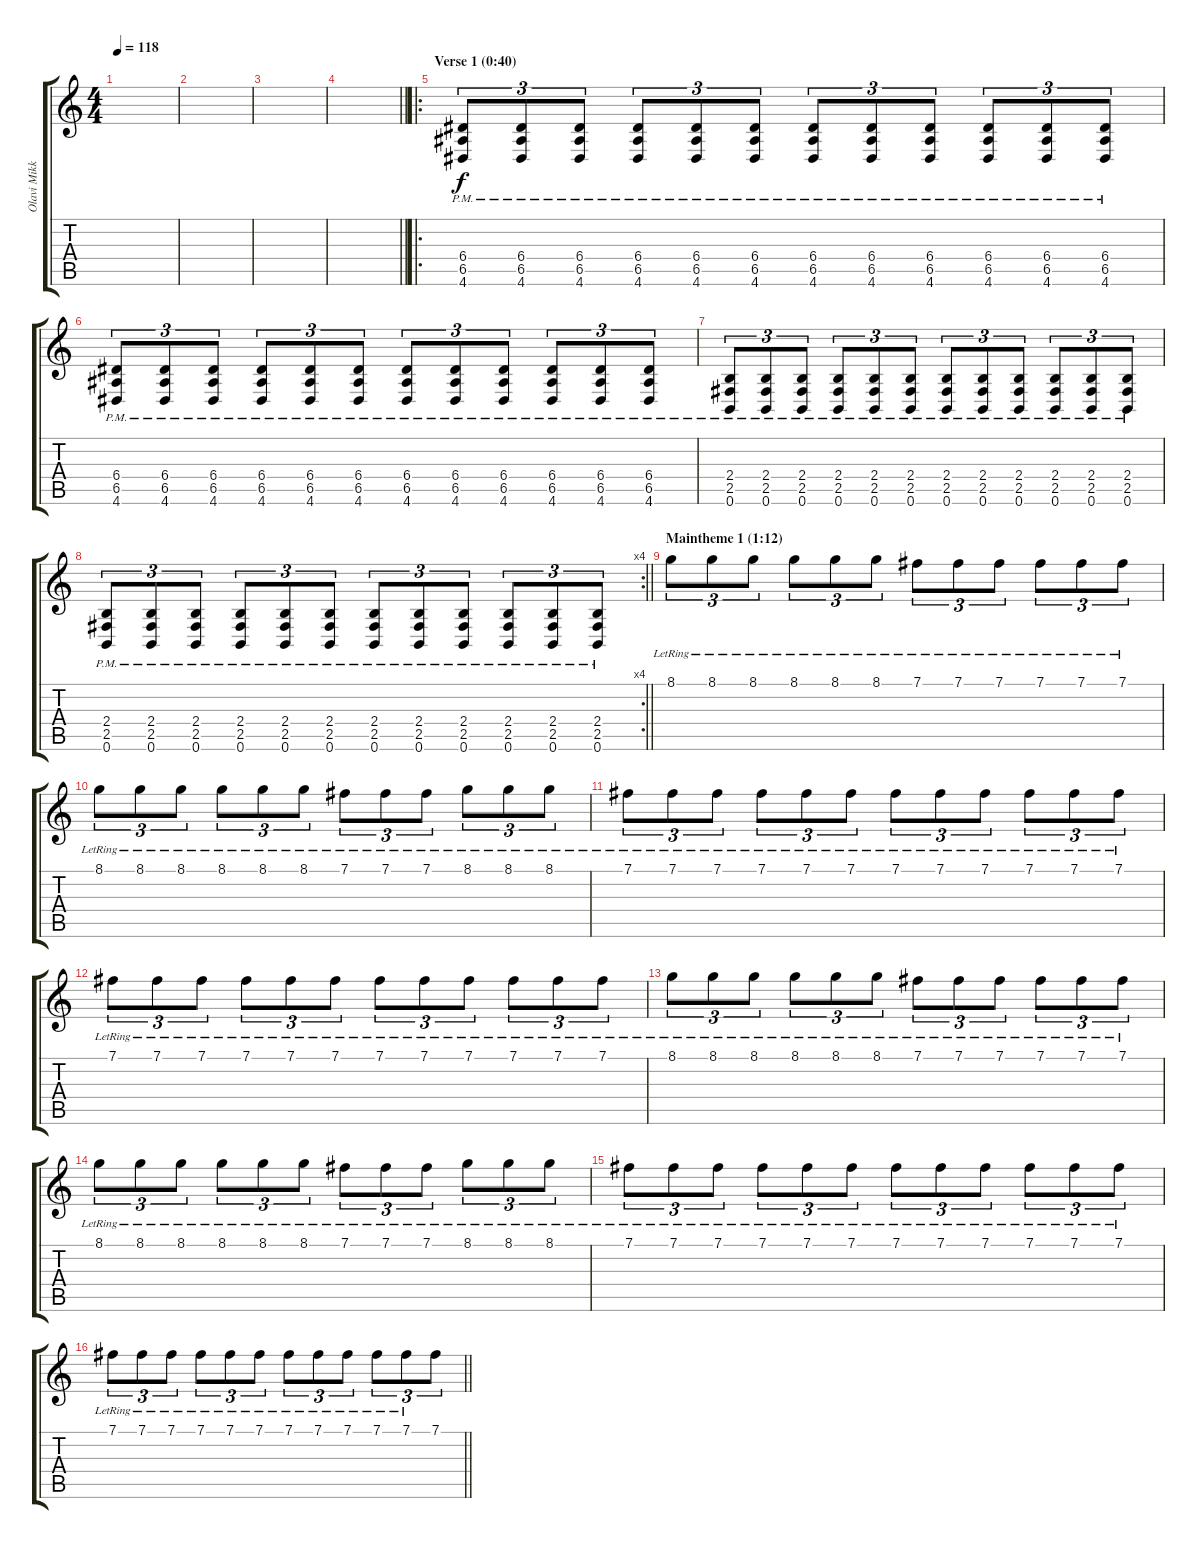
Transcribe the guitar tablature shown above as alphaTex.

\track ("Olavi Mikkonen 2" "Olavi Mikk") {instrument distortionguitar}
\staff {score tabs}
\tuning (B3 Gb3 D3 A2 E2 B1) {hide}
\ts (4 4)
\tempo 118
\clef g2
\ks c
|
|
|
\barLineRight lightlight
|
\ro
\section ("" "Verse 1 (0:40)")
(6.4{pm} 6.5{pm} 4.6{pm}).8{tu (3 2)} (6.4{pm} 6.5{pm} 4.6{pm}).8{tu (3 2)} (6.4{pm} 6.5{pm} 4.6{pm}).8{tu (3 2)} (6.4{pm} 6.5{pm} 4.6{pm}).8{tu (3 2)} (6.4{pm} 6.5{pm} 4.6{pm}).8{tu (3 2)} (6.4{pm} 6.5{pm} 4.6{pm}).8{tu (3 2)} (6.4{pm} 6.5{pm} 4.6{pm}).8{tu (3 2)} (6.4{pm} 6.5{pm} 4.6{pm}).8{tu (3 2)} (6.4{pm} 6.5{pm} 4.6{pm}).8{tu (3 2)} (6.4{pm} 6.5{pm} 4.6{pm}).8{tu (3 2)} (6.4{pm} 6.5{pm} 4.6{pm}).8{tu (3 2)} (6.4{pm} 6.5{pm} 4.6{pm}).8{tu (3 2)} |
(6.4{pm} 6.5{pm} 4.6{pm}).8{tu (3 2)} (6.4{pm} 6.5{pm} 4.6{pm}).8{tu (3 2)} (6.4{pm} 6.5{pm} 4.6{pm}).8{tu (3 2)} (6.4{pm} 6.5{pm} 4.6{pm}).8{tu (3 2)} (6.4{pm} 6.5{pm} 4.6{pm}).8{tu (3 2)} (6.4{pm} 6.5{pm} 4.6{pm}).8{tu (3 2)} (6.4{pm} 6.5{pm} 4.6{pm}).8{tu (3 2)} (6.4{pm} 6.5{pm} 4.6{pm}).8{tu (3 2)} (6.4{pm} 6.5{pm} 4.6{pm}).8{tu (3 2)} (6.4{pm} 6.5{pm} 4.6{pm}).8{tu (3 2)} (6.4{pm} 6.5{pm} 4.6{pm}).8{tu (3 2)} (6.4{pm} 6.5{pm} 4.6{pm}).8{tu (3 2)} |
(2.4{pm} 2.5{pm} 0.6{pm}).8{tu (3 2)} (2.4{pm} 2.5{pm} 0.6{pm}).8{tu (3 2)} (2.4{pm} 2.5{pm} 0.6{pm}).8{tu (3 2)} (2.4{pm} 2.5{pm} 0.6{pm}).8{tu (3 2)} (2.4{pm} 2.5{pm} 0.6{pm}).8{tu (3 2)} (2.4{pm} 2.5{pm} 0.6{pm}).8{tu (3 2)} (2.4{pm} 2.5{pm} 0.6{pm}).8{tu (3 2)} (2.4{pm} 2.5{pm} 0.6{pm}).8{tu (3 2)} (2.4{pm} 2.5{pm} 0.6{pm}).8{tu (3 2)} (2.4{pm} 2.5{pm} 0.6{pm}).8{tu (3 2)} (2.4{pm} 2.5{pm} 0.6{pm}).8{tu (3 2)} (2.4{pm} 2.5{pm} 0.6{pm}).8{tu (3 2)} |
\rc 4
\barLineRight lightlight
(2.4{pm} 2.5{pm} 0.6{pm}).8{tu (3 2)} (2.4{pm} 2.5{pm} 0.6{pm}).8{tu (3 2)} (2.4{pm} 2.5{pm} 0.6{pm}).8{tu (3 2)} (2.4{pm} 2.5{pm} 0.6{pm}).8{tu (3 2)} (2.4{pm} 2.5{pm} 0.6{pm}).8{tu (3 2)} (2.4{pm} 2.5{pm} 0.6{pm}).8{tu (3 2)} (2.4{pm} 2.5{pm} 0.6{pm}).8{tu (3 2)} (2.4{pm} 2.5{pm} 0.6{pm}).8{tu (3 2)} (2.4{pm} 2.5{pm} 0.6{pm}).8{tu (3 2)} (2.4{pm} 2.5{pm} 0.6{pm}).8{tu (3 2)} (2.4{pm} 2.5{pm} 0.6{pm}).8{tu (3 2)} (2.4{pm} 2.5{pm} 0.6{pm}).8{tu (3 2)} |
\section ("" "Maintheme 1 (1:12)")
8.1{lr}.8{tu (3 2) volume 6 instrument distortionguitar} 8.1{lr}.8{tu (3 2)} 8.1{lr}.8{tu (3 2)} 8.1{lr}.8{tu (3 2)} 8.1{lr}.8{tu (3 2)} 8.1{lr}.8{tu (3 2)} 7.1{lr}.8{tu (3 2)} 7.1{lr}.8{tu (3 2)} 7.1{lr}.8{tu (3 2)} 7.1{lr}.8{tu (3 2)} 7.1{lr}.8{tu (3 2)} 7.1{lr}.8{tu (3 2)} |
8.1{lr}.8{tu (3 2)} 8.1{lr}.8{tu (3 2)} 8.1{lr}.8{tu (3 2)} 8.1{lr}.8{tu (3 2)} 8.1{lr}.8{tu (3 2)} 8.1{lr}.8{tu (3 2)} 7.1{lr}.8{tu (3 2)} 7.1{lr}.8{tu (3 2)} 7.1{lr}.8{tu (3 2)} 8.1{lr}.8{tu (3 2)} 8.1{lr}.8{tu (3 2)} 8.1{lr}.8{tu (3 2)} |
7.1{lr}.8{tu (3 2)} 7.1{lr}.8{tu (3 2)} 7.1{lr}.8{tu (3 2)} 7.1{lr}.8{tu (3 2)} 7.1{lr}.8{tu (3 2)} 7.1{lr}.8{tu (3 2)} 7.1{lr}.8{tu (3 2)} 7.1{lr}.8{tu (3 2)} 7.1{lr}.8{tu (3 2)} 7.1{lr}.8{tu (3 2)} 7.1{lr}.8{tu (3 2)} 7.1{lr}.8{tu (3 2)} |
7.1{lr}.8{tu (3 2)} 7.1{lr}.8{tu (3 2)} 7.1{lr}.8{tu (3 2)} 7.1{lr}.8{tu (3 2)} 7.1{lr}.8{tu (3 2)} 7.1{lr}.8{tu (3 2)} 7.1{lr}.8{tu (3 2)} 7.1{lr}.8{tu (3 2)} 7.1{lr}.8{tu (3 2)} 7.1{lr}.8{tu (3 2)} 7.1{lr}.8{tu (3 2)} 7.1{lr}.8{tu (3 2)} |
8.1{lr}.8{tu (3 2)} 8.1{lr}.8{tu (3 2)} 8.1{lr}.8{tu (3 2)} 8.1{lr}.8{tu (3 2)} 8.1{lr}.8{tu (3 2)} 8.1{lr}.8{tu (3 2)} 7.1{lr}.8{tu (3 2)} 7.1{lr}.8{tu (3 2)} 7.1{lr}.8{tu (3 2)} 7.1{lr}.8{tu (3 2)} 7.1{lr}.8{tu (3 2)} 7.1{lr}.8{tu (3 2)} |
8.1{lr}.8{tu (3 2)} 8.1{lr}.8{tu (3 2)} 8.1{lr}.8{tu (3 2)} 8.1{lr}.8{tu (3 2)} 8.1{lr}.8{tu (3 2)} 8.1{lr}.8{tu (3 2)} 7.1{lr}.8{tu (3 2)} 7.1{lr}.8{tu (3 2)} 7.1{lr}.8{tu (3 2)} 8.1{lr}.8{tu (3 2)} 8.1{lr}.8{tu (3 2)} 8.1{lr}.8{tu (3 2)} |
7.1{lr}.8{tu (3 2)} 7.1{lr}.8{tu (3 2)} 7.1{lr}.8{tu (3 2)} 7.1{lr}.8{tu (3 2)} 7.1{lr}.8{tu (3 2)} 7.1{lr}.8{tu (3 2)} 7.1{lr}.8{tu (3 2)} 7.1{lr}.8{tu (3 2)} 7.1{lr}.8{tu (3 2)} 7.1{lr}.8{tu (3 2)} 7.1{lr}.8{tu (3 2)} 7.1{lr}.8{tu (3 2)} |
\barLineRight lightlight
7.1{lr}.8{tu (3 2)} 7.1{lr}.8{tu (3 2)} 7.1{lr}.8{tu (3 2)} 7.1{lr}.8{tu (3 2)} 7.1{lr}.8{tu (3 2)} 7.1{lr}.8{tu (3 2)} 7.1{lr}.8{tu (3 2)} 7.1{lr}.8{tu (3 2)} 7.1{lr}.8{tu (3 2)} 7.1{lr}.8{tu (3 2)} 7.1{lr}.8{tu (3 2)} 7.1.8{tu (3 2)}
